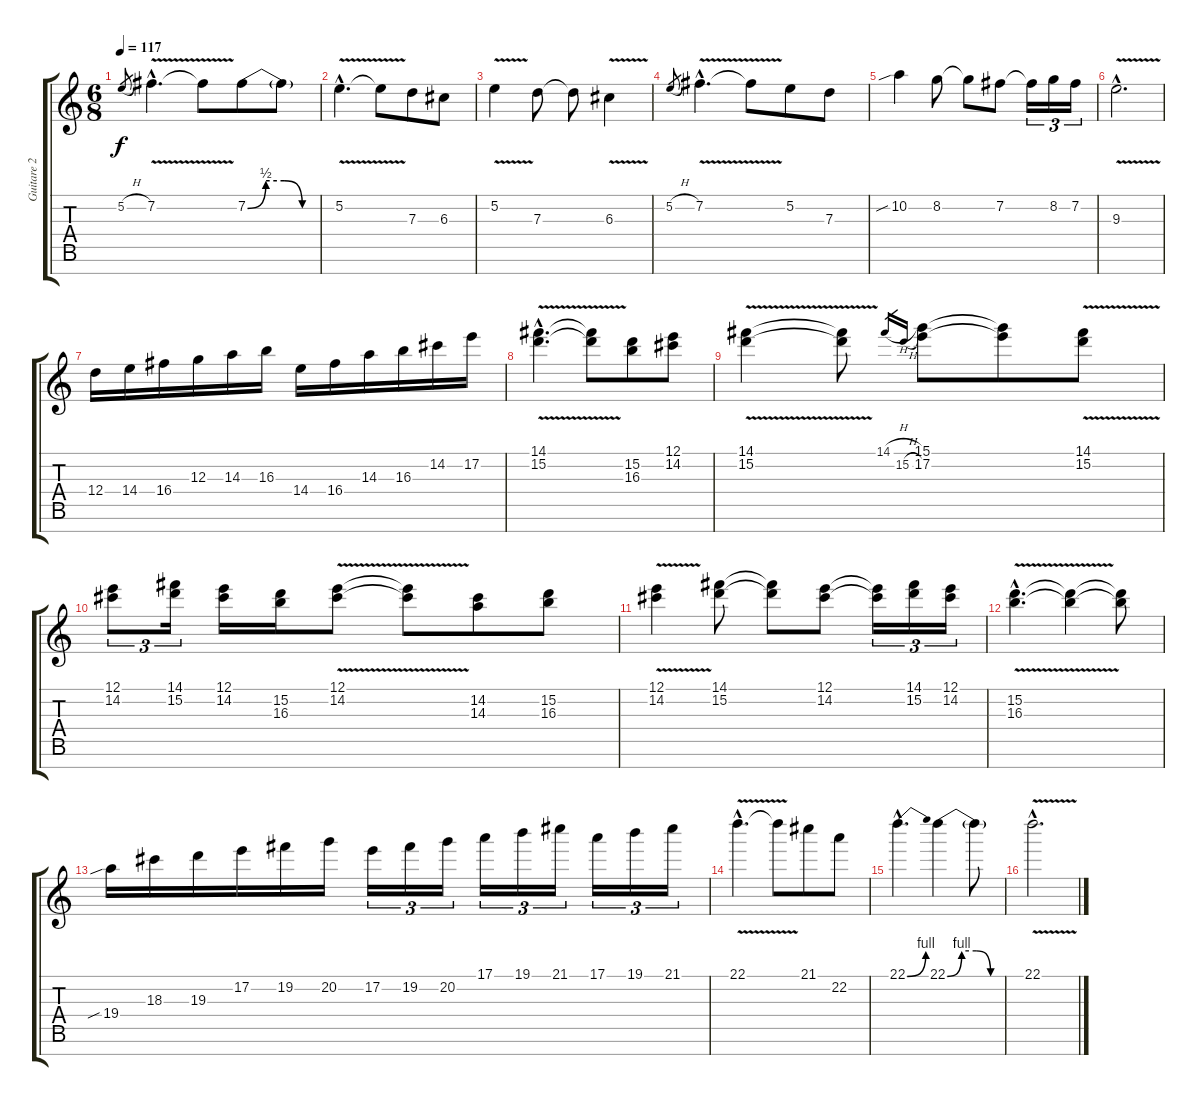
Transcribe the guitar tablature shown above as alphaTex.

\track ("Guitare 2" "Guitare 2") {instrument distortionguitar}
\staff {score tabs}
\tuning (E4 B3 G3 D3 A2 E2 B1) {hide}
\ts (6 8)
\tempo 117
\clef g2
\ks c
5.2{h}.8{gr dy f} 7.2{v hac}.4{d} 7.2{t}.8 7.2{be (custom 0 0 15 2 30 2 45 0 60 0)}.8 7.2{t}.8 |
5.2{v hac}.4{d} 5.2{t}.8 7.3.8 6.3.8 |
5.2{v}.4 7.3.8 7.3{t}.8 6.3{v}.4 |
5.2{h}.8{gr} 7.2{v hac}.4{d} 7.2{t}.8 5.2.8 7.3.8 |
10.2{sib}.4 8.2.8 8.2{t}.8 7.2.8 7.2{t}.16{tu (3 2)} 8.2.16{tu (3 2)} 7.2.16{tu (3 2)} |
9.3{v hac}.2{d} |
12.4.16 14.4.16 16.4.16 12.3.16 14.3.16 16.3.16 14.4.16 16.4.16 14.3.16 16.3.16 14.2.16 17.2.16 |
(14.1{v hac} 15.2{v hac}).4{d} (14.1{t} 15.2{t}).8 (15.2 16.3).8 (12.1 14.2).8 |
(14.1{v} 15.2{v}).4 (14.1{t} 15.2{t}).8 14.1{h}.16{gr} 15.2{h}.16{gr} (15.1 17.2).8 (15.1{t} 17.2{t}).8 (14.1{v} 15.2{v}).8 |
(12.1 14.2).8{tu (3 2)} (14.1 15.2).16{tu (3 2)} (12.1 14.2).16 (15.2 16.3).16 (12.1{v} 14.2{v}).8 (12.1{t} 14.2{t}).8 (14.2 14.3).8 (15.2 16.3).8 |
(12.1{v} 14.2{v}).4 (14.1 15.2).8 (14.1{t} 15.2{t}).8 (12.1 14.2).8 (12.1{t} 14.2{t}).16{tu (3 2)} (14.1 15.2).16{tu (3 2)} (12.1 14.2).16{tu (3 2)} |
(15.2{v hac} 16.3{v hac}).4{d} (15.2{t} 16.3{t}).4 (15.2{t} 16.3{t}).8 |
19.4{sib}.16 18.3.16 19.3.16 17.2.16 19.2.16 20.2.16 17.2.16{tu (3 2)} 19.2.16{tu (3 2)} 20.2.16{tu (3 2)} 17.1.16{tu (3 2)} 19.1.16{tu (3 2)} 21.1.16{tu (3 2)} 17.1.16{tu (3 2)} 19.1.16{tu (3 2)} 21.1.16{tu (3 2)} |
22.1{v hac}.4{d} 22.1{t}.8 21.1.8 22.2.8 |
22.1{be (bend 0 0 60 4) hac}.4{d} 22.1{be (custom 0 0 15 4 30 4 45 0 60 0)}.4 22.1{t}.8 |
22.1{v hac}.2{d}
